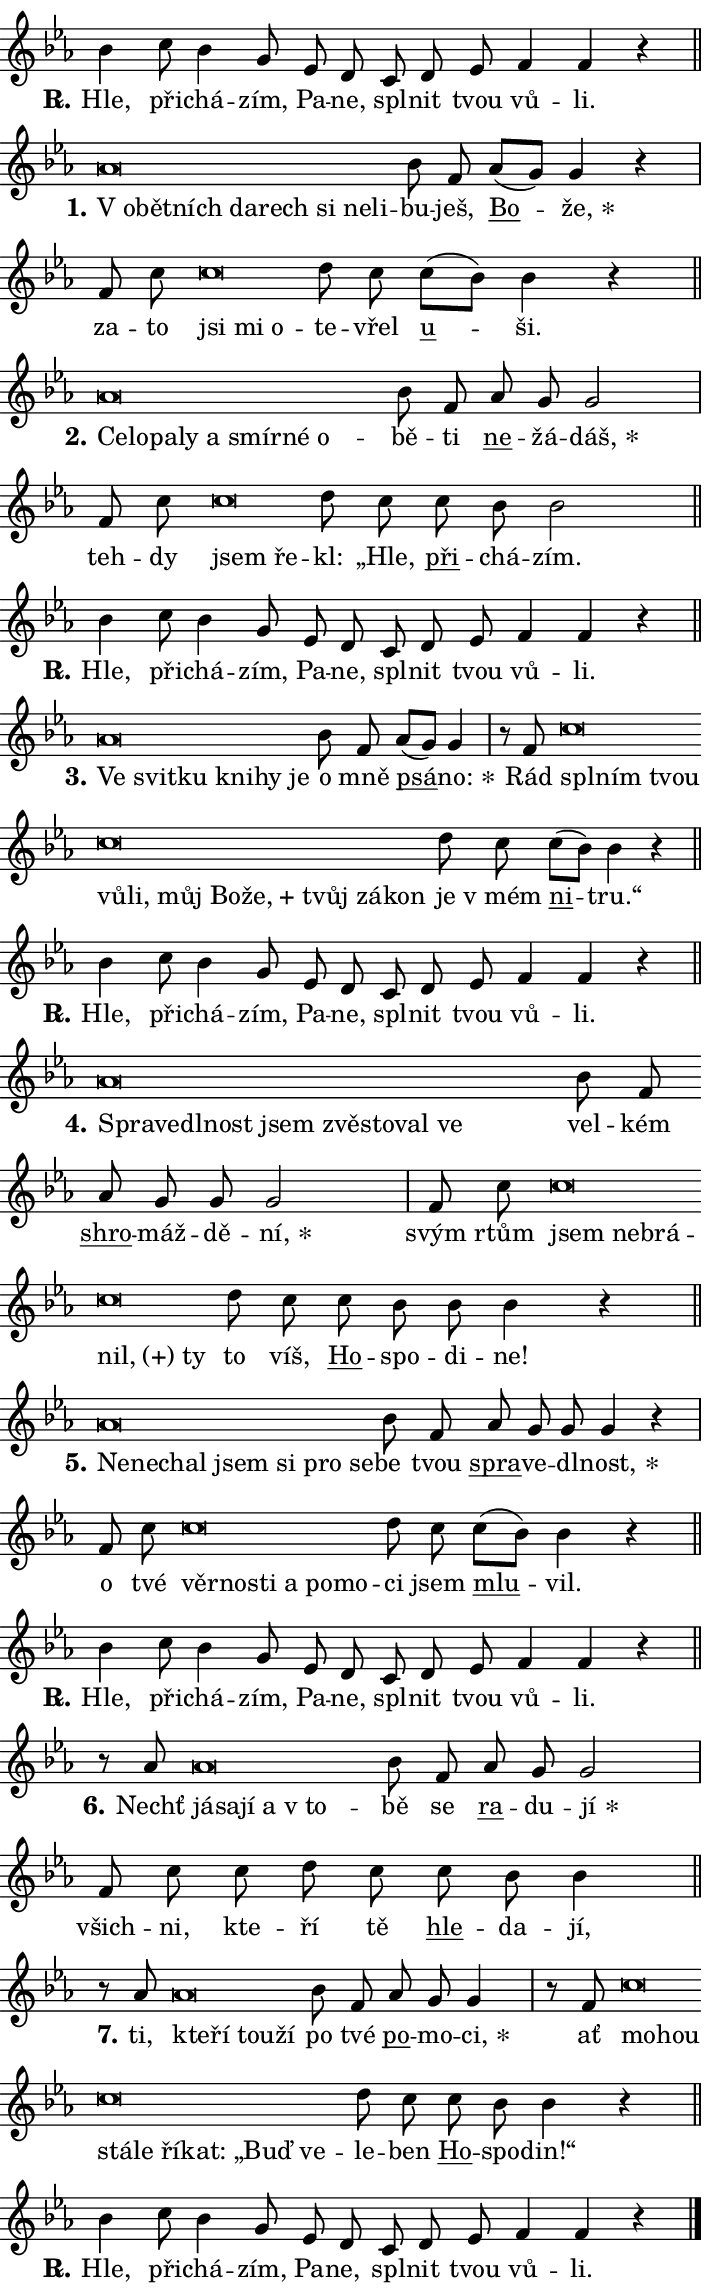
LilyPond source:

\version "2.24.0"
\header { tagline = "" }
\paper {
  indent = 0\cm
  top-margin = 0\cm
  right-margin = 0.13\cm % to fit lyric hyphens
  bottom-margin = 0\cm
  left-margin = 0\cm
  paper-width = 12\cm
  page-breaking = #ly:one-page-breaking
  system-system-spacing.basic-distance = #11
  score-system-spacing.basic-distance = #11
  ragged-last = ##f
}


%% Author: Thomas Morley
%% https://lists.gnu.org/archive/html/lilypond-user/2020-05/msg00002.html
#(define (line-position grob)
"Returns position of @var[grob} in current system:
   @code{'start}, if at first time-step
   @code{'end}, if at last time-step
   @code{'middle} otherwise
"
  (let* ((col (ly:item-get-column grob))
         (ln (ly:grob-object col 'left-neighbor))
         (rn (ly:grob-object col 'right-neighbor))
         (col-to-check-left (if (ly:grob? ln) ln col))
         (col-to-check-right (if (ly:grob? rn) rn col))
         (break-dir-left
           (and
             (ly:grob-property col-to-check-left 'non-musical #f)
             (ly:item-break-dir col-to-check-left)))
         (break-dir-right
           (and
             (ly:grob-property col-to-check-right 'non-musical #f)
             (ly:item-break-dir col-to-check-right))))
        (cond ((eqv? 1 break-dir-left) 'start)
              ((eqv? -1 break-dir-right) 'end)
              (else 'middle))))

#(define (tranparent-at-line-position vctor)
  (lambda (grob)
  "Relying on @code{line-position} select the relevant enry from @var{vctor}.
Used to determine transparency,"
    (case (line-position grob)
      ((end) (not (vector-ref vctor 0)))
      ((middle) (not (vector-ref vctor 1)))
      ((start) (not (vector-ref vctor 2))))))

noteHeadBreakVisibility =
#(define-music-function (break-visibility)(vector?)
"Makes @code{NoteHead}s transparent relying on @var{break-visibility}"
#{
  \override NoteHead.transparent =
    #(tranparent-at-line-position break-visibility)
#})

#(define delete-ledgers-for-transparent-note-heads
  (lambda (grob)
    "Reads whether a @code{NoteHead} is transparent.
If so this @code{NoteHead} is removed from @code{'note-heads} from
@var{grob}, which is supposed to be @code{LedgerLineSpanner}.
As a result ledgers are not printed for this @code{NoteHead}"
    (let* ((nhds-array (ly:grob-object grob 'note-heads))
           (nhds-list
             (if (ly:grob-array? nhds-array)
                 (ly:grob-array->list nhds-array)
                 '()))
           ;; Relies on the transparent-property being done before
           ;; Staff.LedgerLineSpanner.after-line-breaking is executed.
           ;; This is fragile ...
           (to-keep
             (remove
               (lambda (nhd)
                 (ly:grob-property nhd 'transparent #f))
               nhds-list)))
      ;; TODO find a better method to iterate over grob-arrays, similiar
      ;; to filter/remove etc for lists
      ;; For now rebuilt from scratch
      (set! (ly:grob-object grob 'note-heads)  '())
      (for-each
        (lambda (nhd)
          (ly:pointer-group-interface::add-grob grob 'note-heads nhd))
        to-keep))))

squashNotes = {
  \override NoteHead.X-extent = #'(-0.2 . 0.2)
  \override NoteHead.Y-extent = #'(-0.75 . 0)
  \override NoteHead.stencil =
    #(lambda (grob)
       (let ((pos (ly:grob-property grob 'staff-position)))
         (begin
           (if (< pos -7) (display "ERROR: Lower brevis then expected\n") (display ""))
           (if (<= pos -6) ly:text-interface::print ly:note-head::print))))
}
unSquashNotes = {
  \revert NoteHead.X-extent
  \revert NoteHead.Y-extent
  \revert NoteHead.stencil
}

hideNotes = \noteHeadBreakVisibility #begin-of-line-visible
unHideNotes = \noteHeadBreakVisibility #all-visible

% work-around for resetting accidentals
% https://lilypond.org/doc/v2.23/Documentation/notation/displaying-rhythms#unmetered-music
cadenzaMeasure = {
  \cadenzaOff
  \partial 1024 s1024
  \cadenzaOn
}

#(define-markup-command (accent layout props text) (markup?)
  "Underline accented syllable"
  (interpret-markup layout props
    #{\markup \override #'(offset . 4.3) \underline { #text }#}))

responsum = \markup \concat {
  "R" \hspace #-1.05 \path #0.1 #'((moveto 0 0.07) (lineto 0.9 0.8)) \hspace #0.05 "."
}

spaceSize = #0.6828661417322834 % exact space size for TeX Gyre Schola

\layout {
  \context {
    \Staff
    \remove "Time_signature_engraver"
    \override LedgerLineSpanner.after-line-breaking = #delete-ledgers-for-transparent-note-heads
  }
  \context {
    \Lyrics {
      \override LyricSpace.minimum-distance = \spaceSize
      \override LyricText.font-name = #"TeX Gyre Schola"
      \override LyricText.font-size = 1
      \override StanzaNumber.font-name = #"TeX Gyre Schola Bold"
      \override StanzaNumber.font-size = 1
    }
  }
  \context {
    \Score 
    \override NoteHead.text =
      #(lambda (grob) 
        (let ((pos (ly:grob-property grob 'staff-position)))
          #{\markup {
            \combine
              \halign #-0.55 \raise #(if (= pos -6) 0 0.5) \override #'(thickness . 2) \draw-line #'(3.2 . 0)
              \musicglyph "noteheads.sM1"
          }#}))
  }
}

% magnetic-lyrics.ily
%
%   written by
%     Jean Abou Samra <jean@abou-samra.fr>
%     Werner Lemberg <wl@gnu.org>
%
%   adapted by
%     Jiri Hon <jiri.hon@gmail.com>
%
% Version 2022-Apr-15

% https://www.mail-archive.com/lilypond-user@gnu.org/msg149350.html

#(define (Left_hyphen_pointer_engraver context)
   "Collect syllable-hyphen-syllable occurrences in lyrics and store
them in properties.  This engraver only looks to the left.  For
example, if the lyrics input is @code{foo -- bar}, it does the
following.

@itemize @bullet
@item
Set the @code{text} property of the @code{LyricHyphen} grob between
@q{foo} and @q{bar} to @code{foo}.

@item
Set the @code{left-hyphen} property of the @code{LyricText} grob with
text @q{foo} to the @code{LyricHyphen} grob between @q{foo} and
@q{bar}.
@end itemize

Use this auxiliary engraver in combination with the
@code{lyric-@/text::@/apply-@/magnetic-@/offset!} hook."
   (let ((hyphen #f)
         (text #f))
     (make-engraver
      (acknowledgers
       ((lyric-syllable-interface engraver grob source-engraver)
        (set! text grob)))
      (end-acknowledgers
       ((lyric-hyphen-interface engraver grob source-engraver)
        ;(when (not (grob::has-interface grob 'lyric-space-interface))
          (set! hyphen grob)));)
      ((stop-translation-timestep engraver)
       (when (and text hyphen)
         (ly:grob-set-object! text 'left-hyphen hyphen))
       (set! text #f)
       (set! hyphen #f)))))

#(define (lyric-text::apply-magnetic-offset! grob)
   "If the space between two syllables is less than the value in
property @code{LyricText@/.details@/.squash-threshold}, move the right
syllable to the left so that it gets concatenated with the left
syllable.

Use this function as a hook for
@code{LyricText@/.after-@/line-@/breaking} if the
@code{Left_@/hyphen_@/pointer_@/engraver} is active."
   (let ((hyphen (ly:grob-object grob 'left-hyphen #f)))
     (when hyphen
       (let ((left-text (ly:spanner-bound hyphen LEFT)))
         (when (grob::has-interface left-text 'lyric-syllable-interface)
           (let* ((common (ly:grob-common-refpoint grob left-text X))
                  (this-x-ext (ly:grob-extent grob common X))
                  (left-x-ext
                   (begin
                     ;; Trigger magnetism for left-text.
                     (ly:grob-property left-text 'after-line-breaking)
                     (ly:grob-extent left-text common X)))
                  ;; `delta` is the gap width between two syllables.
                  (delta (- (interval-start this-x-ext)
                            (interval-end left-x-ext)))
                  (details (ly:grob-property grob 'details))
                  (threshold (assoc-get 'squash-threshold details 0.2)))
             (when (< delta threshold)
               (let* (;; We have to manipulate the input text so that
                      ;; ligatures crossing syllable boundaries are not
                      ;; disabled.  For languages based on the Latin
                      ;; script this is essentially a beautification.
                      ;; However, for non-Western scripts it can be a
                      ;; necessity.
                      (lt (ly:grob-property left-text 'text))
                      (rt (ly:grob-property grob 'text))
                      (is-space (grob::has-interface hyphen 'lyric-space-interface))
                      (space (if is-space " " ""))
                      (extra-delta (if is-space spaceSize 0))
                      ;; Append new syllable.
                      (ltrt-space (if (and (string? lt) (string? rt))
                                (string-append lt space rt)
                                (make-concat-markup (list lt space rt))))
                      ;; Right-align `ltrt` to the right side.
                      (ltrt-space-markup (grob-interpret-markup
                               grob
                               (make-translate-markup
                                (cons (interval-length this-x-ext) 0)
                                (make-right-align-markup ltrt-space)))))
                 (begin
                   ;; Don't print `left-text`.
                   (ly:grob-set-property! left-text 'stencil #f)
                   ;; Set text and stencil (which holds all collected
                   ;; syllables so far) and shift it to the left.
                   (ly:grob-set-property! grob 'text ltrt-space)
                   (ly:grob-set-property! grob 'stencil ltrt-space-markup)
                   (ly:grob-translate-axis! grob (- (- delta extra-delta)) X))))))))))


#(define (lyric-hyphen::displace-bounds-first grob)
   ;; Make very sure this callback isn't triggered too early.
   (let ((left (ly:spanner-bound grob LEFT))
         (right (ly:spanner-bound grob RIGHT)))
     (ly:grob-property left 'after-line-breaking)
     (ly:grob-property right 'after-line-breaking)
     (ly:lyric-hyphen::print grob)))

squashThreshold = #0.4

\layout {
  \context {
    \Lyrics
    \consists #Left_hyphen_pointer_engraver
    \override LyricText.after-line-breaking =
      #lyric-text::apply-magnetic-offset!
    \override LyricHyphen.stencil = #lyric-hyphen::displace-bounds-first
    \override LyricText.details.squash-threshold = \squashThreshold
    \override LyricHyphen.minimum-distance = 0
    \override LyricHyphen.minimum-length = \squashThreshold
  }
}

squashText = \override LyricText.details.squash-threshold = 9999
unSquashText = \override LyricText.details.squash-threshold = \squashThreshold

leftText = \override LyricText.self-alignment-X = #LEFT
unLeftText = \revert LyricText.self-alignment-X

starOffset = #(lambda (grob) 
                (let ((x_offset (ly:self-alignment-interface::aligned-on-x-parent grob)))
                  (if (= x_offset 0) 0 (+ x_offset 1.2))))

star = #(define-music-function (syllable)(string?)
"Append star separator at the end of a syllable"
#{
  \once \override LyricText.X-offset = #starOffset
  \lyricmode { \markup {
    #syllable
    \override #'((font-name . "TeX Gyre Schola Bold")) \hspace #0.2 \lower #0.65 \larger "*"
  } }
#})

starAccent = #(define-music-function (syllable)(string?)
"Append star separator at the end of a syllable and make accent"
#{
  \once \override LyricText.X-offset = #starOffset
  \lyricmode { \markup {
    \accent #syllable
    \override #'((font-name . "TeX Gyre Schola Bold")) \hspace #0.2 \lower #0.65 \larger "*"
  } }
#})

breath = #(define-music-function (syllable)(string?)
"Append breathing indicator at the end of a syllable"
#{
  \lyricmode { \markup { #syllable "+" } }
#})

optionalBreath = #(define-music-function (syllable)(string?)
"Append optional breathing indicator at the end of a syllable"
#{
  \lyricmode { \markup { #syllable "(+)" } }
#})


\score {
    <<
        \new Voice = "melody" { \cadenzaOn \key es \major \relative { bes'4 c8 bes4 g8 \bar "" es d \bar "" c d es \bar "" f4 f r \cadenzaMeasure \bar "||" \break } }
        \new Lyrics \lyricsto "melody" { \lyricmode { \set stanza = \responsum
Hle, při -- chá -- zím, Pa -- ne, spl -- nit tvou vů -- li. } }
    >>
    \layout {}
}

\score {
    <<
        \new Voice = "melody" { \cadenzaOn \key es \major \relative { \squashNotes as'\breve*1/16 \hideNotes \breve*1/16 \bar "" \breve*1/16 \bar "" \breve*1/16 \bar "" \breve*1/16 \bar "" \breve*1/16 \bar "" \breve*1/16 \breve*1/16 \bar "" \unHideNotes \unSquashNotes bes8 f \bar "" as[( g)] g4 r \cadenzaMeasure \bar "|" f8 c' \bar "" \squashNotes c\breve*1/16 \hideNotes \breve*1/16 \breve*1/16 \bar "" \unHideNotes \unSquashNotes d8 c \bar "" c[( bes)] bes4 r \cadenzaMeasure \bar "||" \break } }
        \new Lyrics \lyricsto "melody" { \lyricmode { \set stanza = "1."
\leftText "V o" -- \squashText bět -- ních da -- rech si ne -- li -- \unLeftText \unSquashText bu -- ješ, \markup \accent Bo -- \star že, za -- to \leftText jsi \squashText mi o -- \unLeftText \unSquashText te -- vřel \markup \accent u -- ši. } }
    >>
    \layout {}
}

\score {
    <<
        \new Voice = "melody" { \cadenzaOn \key es \major \relative { \squashNotes as'\breve*1/16 \hideNotes \breve*1/16 \bar "" \breve*1/16 \bar "" \breve*1/16 \bar "" \breve*1/16 \bar "" \breve*1/16 \bar "" \breve*1/16 \breve*1/16 \bar "" \unHideNotes \unSquashNotes bes8 f \bar "" as g g2 \cadenzaMeasure \bar "|" f8 c' \bar "" \squashNotes c\breve*1/16 \hideNotes \breve*1/16 \bar "" \unHideNotes \unSquashNotes d8 c \bar "" c bes bes2 \cadenzaMeasure \bar "||" \break } }
        \new Lyrics \lyricsto "melody" { \lyricmode { \set stanza = "2."
\leftText Ce -- \squashText lo -- pa -- ly a smír -- né o -- \unLeftText \unSquashText bě -- ti \markup \accent ne -- žá -- \star dáš, teh -- dy \leftText jsem \squashText ře -- \unLeftText \unSquashText kl: „Hle, \markup \accent při -- chá -- zím. } }
    >>
    \layout {}
}

\score {
    <<
        \new Voice = "melody" { \cadenzaOn \key es \major \relative { bes'4 c8 bes4 g8 \bar "" es d \bar "" c d es \bar "" f4 f r \cadenzaMeasure \bar "||" \break } }
        \new Lyrics \lyricsto "melody" { \lyricmode { \set stanza = \responsum
Hle, při -- chá -- zím, Pa -- ne, spl -- nit tvou vů -- li. } }
    >>
    \layout {}
}

\score {
    <<
        \new Voice = "melody" { \cadenzaOn \key es \major \relative { \squashNotes as'\breve*1/16 \hideNotes \breve*1/16 \bar "" \breve*1/16 \bar "" \breve*1/16 \bar "" \breve*1/16 \breve*1/16 \bar "" \unHideNotes \unSquashNotes bes8 f \bar "" as[( g)] g4 \cadenzaMeasure \bar "|" r8 f8 \squashNotes c'\breve*1/16 \hideNotes \breve*1/16 \bar "" \breve*1/16 \bar "" \breve*1/16 \bar "" \breve*1/16 \bar "" \breve*1/16 \bar "" \breve*1/16 \bar "" \breve*1/16 \bar "" \breve*1/16 \bar "" \breve*1/16 \breve*1/16 \bar "" \unHideNotes \unSquashNotes d8 c \bar "" c[( bes)] bes4 r \cadenzaMeasure \bar "||" \break } }
        \new Lyrics \lyricsto "melody" { \lyricmode { \set stanza = "3."
\leftText Ve \squashText svit -- ku kni -- hy je \unLeftText \unSquashText o mně \markup \accent psá -- \star no: Rád \leftText spl -- \squashText ním tvou vů -- li, můj Bo -- \breath "že," tvůj zá -- kon \unLeftText \unSquashText je "v mém" \markup \accent ni -- tru.“ } }
    >>
    \layout {}
}

\score {
    <<
        \new Voice = "melody" { \cadenzaOn \key es \major \relative { bes'4 c8 bes4 g8 \bar "" es d \bar "" c d es \bar "" f4 f r \cadenzaMeasure \bar "||" \break } }
        \new Lyrics \lyricsto "melody" { \lyricmode { \set stanza = \responsum
Hle, při -- chá -- zím, Pa -- ne, spl -- nit tvou vů -- li. } }
    >>
    \layout {}
}

\score {
    <<
        \new Voice = "melody" { \cadenzaOn \key es \major \relative { \squashNotes as'\breve*1/16 \hideNotes \breve*1/16 \bar "" \breve*1/16 \bar "" \breve*1/16 \bar "" \breve*1/16 \bar "" \breve*1/16 \bar "" \breve*1/16 \bar "" \breve*1/16 \breve*1/16 \bar "" \unHideNotes \unSquashNotes bes8 f \bar "" as g g g2 \cadenzaMeasure \bar "|" f8 c' \bar "" \squashNotes c\breve*1/16 \hideNotes \breve*1/16 \bar "" \breve*1/16 \bar "" \breve*1/16 \breve*1/16 \bar "" \unHideNotes \unSquashNotes d8 c \bar "" c bes bes bes4 r \cadenzaMeasure \bar "||" \break } }
        \new Lyrics \lyricsto "melody" { \lyricmode { \set stanza = "4."
\leftText Spra -- \squashText ve -- dl -- nost jsem zvě -- sto -- val ve \unLeftText \unSquashText vel -- kém \markup \accent shro -- máž -- dě -- \star ní, svým rtům \leftText jsem \squashText ne -- brá -- \optionalBreath nil, ty \unLeftText \unSquashText to víš, \markup \accent Ho -- spo -- di -- ne! } }
    >>
    \layout {}
}

\score {
    <<
        \new Voice = "melody" { \cadenzaOn \key es \major \relative { \squashNotes as'\breve*1/16 \hideNotes \breve*1/16 \bar "" \breve*1/16 \bar "" \breve*1/16 \bar "" \breve*1/16 \bar "" \breve*1/16 \breve*1/16 \bar "" \unHideNotes \unSquashNotes bes8 f \bar "" as g g g4 r \cadenzaMeasure \bar "|" f8 c' \bar "" \squashNotes c\breve*1/16 \hideNotes \breve*1/16 \bar "" \breve*1/16 \bar "" \breve*1/16 \bar "" \breve*1/16 \breve*1/16 \bar "" \unHideNotes \unSquashNotes d8 c \bar "" c[( bes)] bes4 r \cadenzaMeasure \bar "||" \break } }
        \new Lyrics \lyricsto "melody" { \lyricmode { \set stanza = "5."
\leftText Ne -- \squashText ne -- chal jsem si pro se -- \unLeftText \unSquashText be tvou \markup \accent spra -- ve -- dl -- \star nost, o tvé \leftText věr -- \squashText no -- sti a po -- mo -- \unLeftText \unSquashText ci jsem \markup \accent mlu -- vil. } }
    >>
    \layout {}
}

\score {
    <<
        \new Voice = "melody" { \cadenzaOn \key es \major \relative { bes'4 c8 bes4 g8 \bar "" es d \bar "" c d es \bar "" f4 f r \cadenzaMeasure \bar "||" \break } }
        \new Lyrics \lyricsto "melody" { \lyricmode { \set stanza = \responsum
Hle, při -- chá -- zím, Pa -- ne, spl -- nit tvou vů -- li. } }
    >>
    \layout {}
}

\score {
    <<
        \new Voice = "melody" { \cadenzaOn \key es \major \relative { r8 as'8 \squashNotes as\breve*1/16 \hideNotes \breve*1/16 \bar "" \breve*1/16 \bar "" \breve*1/16 \breve*1/16 \bar "" \unHideNotes \unSquashNotes bes8 f \bar "" as g g2 \cadenzaMeasure \bar "|" f8 c' \bar "" c d8 c \bar "" c bes bes4 \cadenzaMeasure \bar "||" \break } }
        \new Lyrics \lyricsto "melody" { \lyricmode { \set stanza = "6."
Nechť \leftText já -- \squashText sa -- jí a "v to" -- \unLeftText \unSquashText bě se \markup \accent ra -- du -- \star jí všich -- ni, kte -- ří tě \markup \accent hle -- da -- jí, } }
    >>
    \layout {}
}

\score {
    <<
        \new Voice = "melody" { \cadenzaOn \key es \major \relative { r8 as'8 \squashNotes as\breve*1/16 \hideNotes \breve*1/16 \bar "" \breve*1/16 \breve*1/16 \bar "" \unHideNotes \unSquashNotes bes8 f \bar "" as g g4 \cadenzaMeasure \bar "|" r8 f8 \squashNotes c'\breve*1/16 \hideNotes \breve*1/16 \bar "" \breve*1/16 \bar "" \breve*1/16 \bar "" \breve*1/16 \bar "" \breve*1/16 \bar "" \breve*1/16 \breve*1/16 \bar "" \unHideNotes \unSquashNotes d8 c \bar "" c bes bes4 r \cadenzaMeasure \bar "||" \break } }
        \new Lyrics \lyricsto "melody" { \lyricmode { \set stanza = "7."
ti, \leftText kte -- \squashText ří tou -- ží \unLeftText \unSquashText po tvé \markup \accent po -- mo -- \star ci, ať \leftText mo -- \squashText hou stá -- le ří -- kat: „Buď ve -- \unLeftText \unSquashText le -- ben \markup \accent Ho -- spo -- din!“ } }
    >>
    \layout {}
}

\score {
    <<
        \new Voice = "melody" { \cadenzaOn \key es \major \relative { bes'4 c8 bes4 g8 \bar "" es d \bar "" c d es \bar "" f4 f r \cadenzaMeasure \bar "||" \break } \bar "|." }
        \new Lyrics \lyricsto "melody" { \lyricmode { \set stanza = \responsum
Hle, při -- chá -- zím, Pa -- ne, spl -- nit tvou vů -- li. } }
    >>
    \layout {}
}
